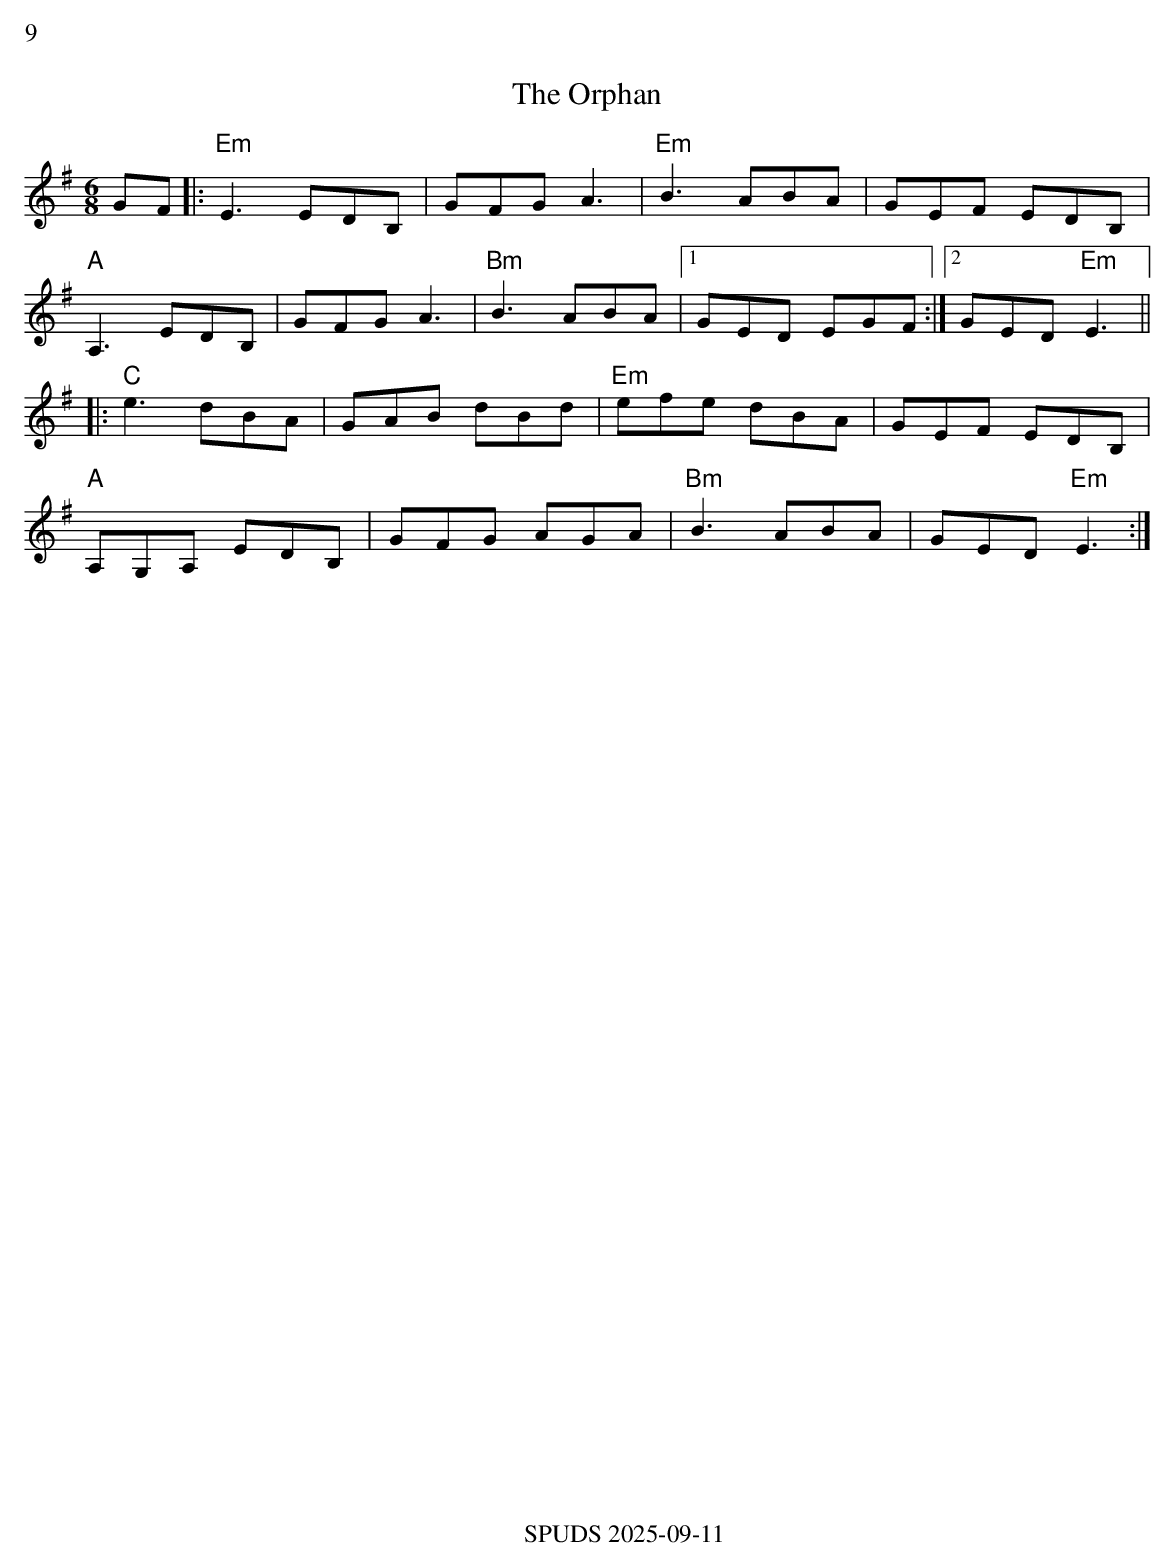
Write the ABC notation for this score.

X:1
%%text 9
T:Orphan, The
M:6/8
L:1/8
K:Em
GF |:\
"Em" E3 EDB, | GFG A3 |"Em" B3 ABA | GEF EDB, |!
"A" A,3 EDB, | GFG A3 | "Bm" B3 ABA |1 GED EGF :|2 GED "Em" E3 ||!
|:\
"C" e3 dBA | GAB dBd | "Em" efe dBA | GEF EDB, |!
"A" A,G,A, EDB, | GFG AGA | "Bm" B3 ABA | GED "Em" E3 :|
